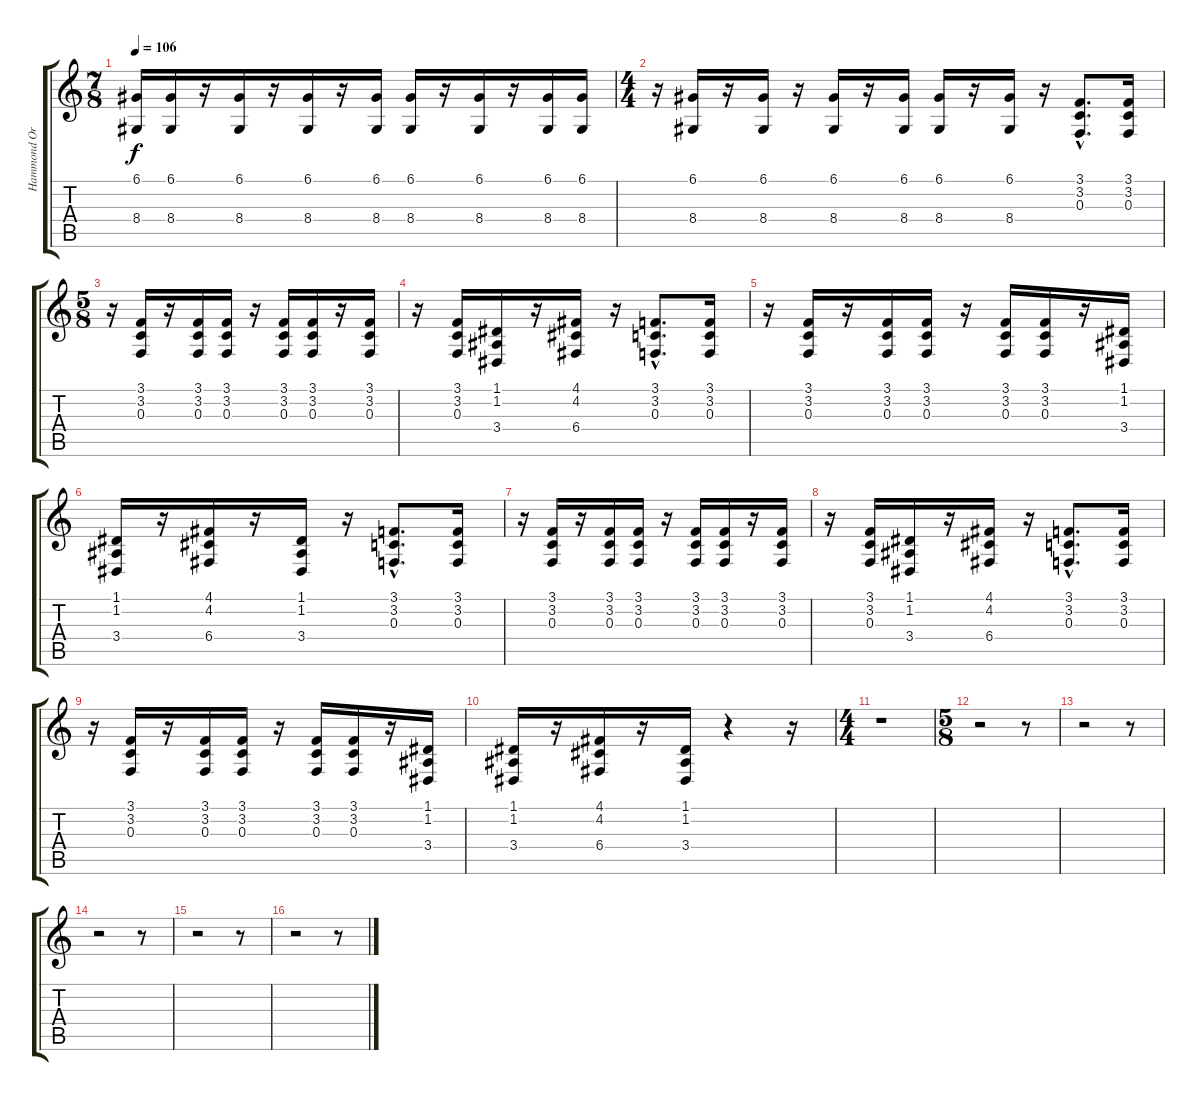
\track ("Hammond Organ" "Hammond Or") {instrument drawbarorgan}
\staff {score tabs}
\tuning (D4 A3 F3 C3 G2 D2) {hide}
\ts (7 8)
\tempo 106
\clef g2
\ks c
(6.1 8.4).16{dy f} (6.1 8.4).16 r.16 (6.1 8.4).16 r.16 (6.1 8.4).16 r.16 (6.1 8.4).16 (6.1 8.4).16 r.16 (6.1 8.4).16 r.16 (6.1 8.4).16 (6.1 8.4).16 |
\ts (4 4)
r.16 (6.1 8.4).16 r.16 (6.1 8.4).16 r.16 (6.1 8.4).16 r.16 (6.1 8.4).16 (6.1 8.4).16 r.16 (6.1 8.4).16 r.16 (3.1{hac} 3.2{hac} 0.3{hac}).8{d} (3.1 3.2 0.3).16 |
\ts (5 8)
r.16 (3.1 3.2 0.3).16 r.16 (3.1 3.2 0.3).16 (3.1 3.2 0.3).16 r.16 (3.1 3.2 0.3).16 (3.1 3.2 0.3).16 r.16 (3.1 3.2 0.3).16 |
r.16 (3.1 3.2 0.3).16 (1.1 1.2 3.4).16 r.16 (4.1 4.2 6.4).16 r.16 (3.1{hac} 3.2{hac} 0.3{hac}).8{d} (3.1 3.2 0.3).16 |
r.16 (3.1 3.2 0.3).16 r.16 (3.1 3.2 0.3).16 (3.1 3.2 0.3).16 r.16 (3.1 3.2 0.3).16 (3.1 3.2 0.3).16 r.16 (1.1 1.2 3.4).16 |
(1.1 1.2 3.4).16 r.16 (4.1 4.2 6.4).16 r.16 (1.1 1.2 3.4).16 r.16 (3.1{hac} 3.2{hac} 0.3{hac}).8{d} (3.1 3.2 0.3).16 |
r.16 (3.1 3.2 0.3).16 r.16 (3.1 3.2 0.3).16 (3.1 3.2 0.3).16 r.16 (3.1 3.2 0.3).16 (3.1 3.2 0.3).16 r.16 (3.1 3.2 0.3).16 |
r.16 (3.1 3.2 0.3).16 (1.1 1.2 3.4).16 r.16 (4.1 4.2 6.4).16 r.16 (3.1{hac} 3.2{hac} 0.3{hac}).8{d} (3.1 3.2 0.3).16 |
r.16 (3.1 3.2 0.3).16 r.16 (3.1 3.2 0.3).16 (3.1 3.2 0.3).16 r.16 (3.1 3.2 0.3).16 (3.1 3.2 0.3).16 r.16 (1.1 1.2 3.4).16 |
(1.1 1.2 3.4).16 r.16 (4.1 4.2 6.4).16 r.16 (1.1 1.2 3.4).16 r.4 r.16 |
\ts (4 4)
r.1 |
\ts (5 8)
r.2 r.8 |
r.2 r.8 |
r.2 r.8 |
r.2 r.8 |
r.2 r.8
